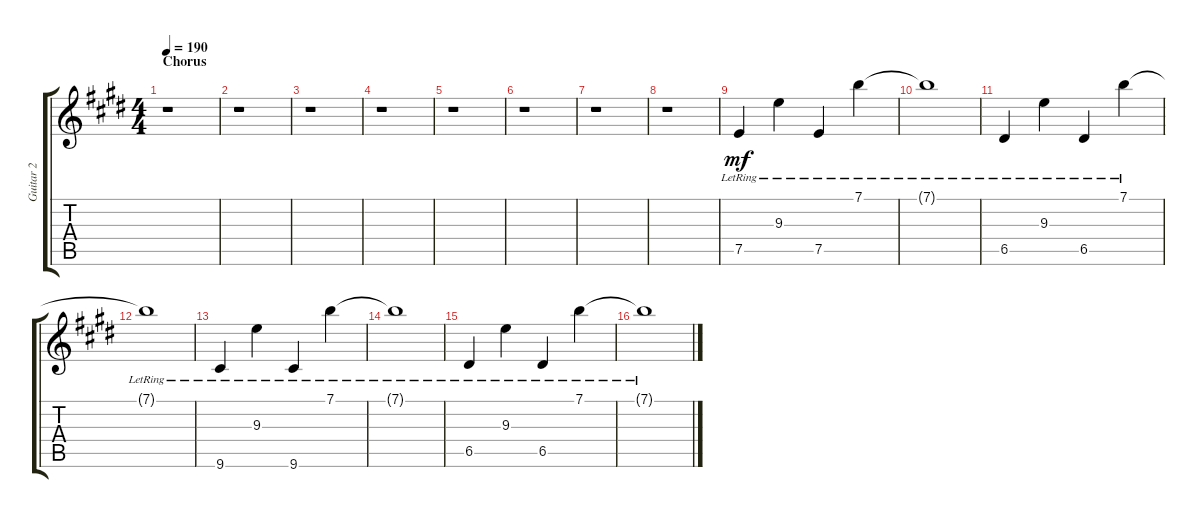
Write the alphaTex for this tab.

\track ("Guitar 2" "Guitar 2") {instrument electricguitarclean}
\staff {score tabs}
\tuning (E4 B3 G3 D3 A2 E2) {hide}
\ts (4 4)
\section ("" "Chorus")
\tempo 190
\clef g2
\ks e
r.1{dy mf instrument electricguitarclean} |
r.1 |
r.1 |
r.1 |
r.1 |
r.1 |
r.1 |
r.1 |
7.5{lr}.4 9.3{lr}.4 7.5{lr}.4 7.1{lr}.4 |
7.1{lr t}.1 |
6.5{lr}.4 9.3{lr}.4 6.5{lr}.4 7.1{lr}.4 |
7.1{lr t}.1 |
9.6{lr}.4 9.3{lr}.4 9.6{lr}.4 7.1{lr}.4 |
7.1{lr t}.1 |
6.5{lr}.4 9.3{lr}.4 6.5{lr}.4 7.1{lr}.4 |
7.1{lr t}.1
